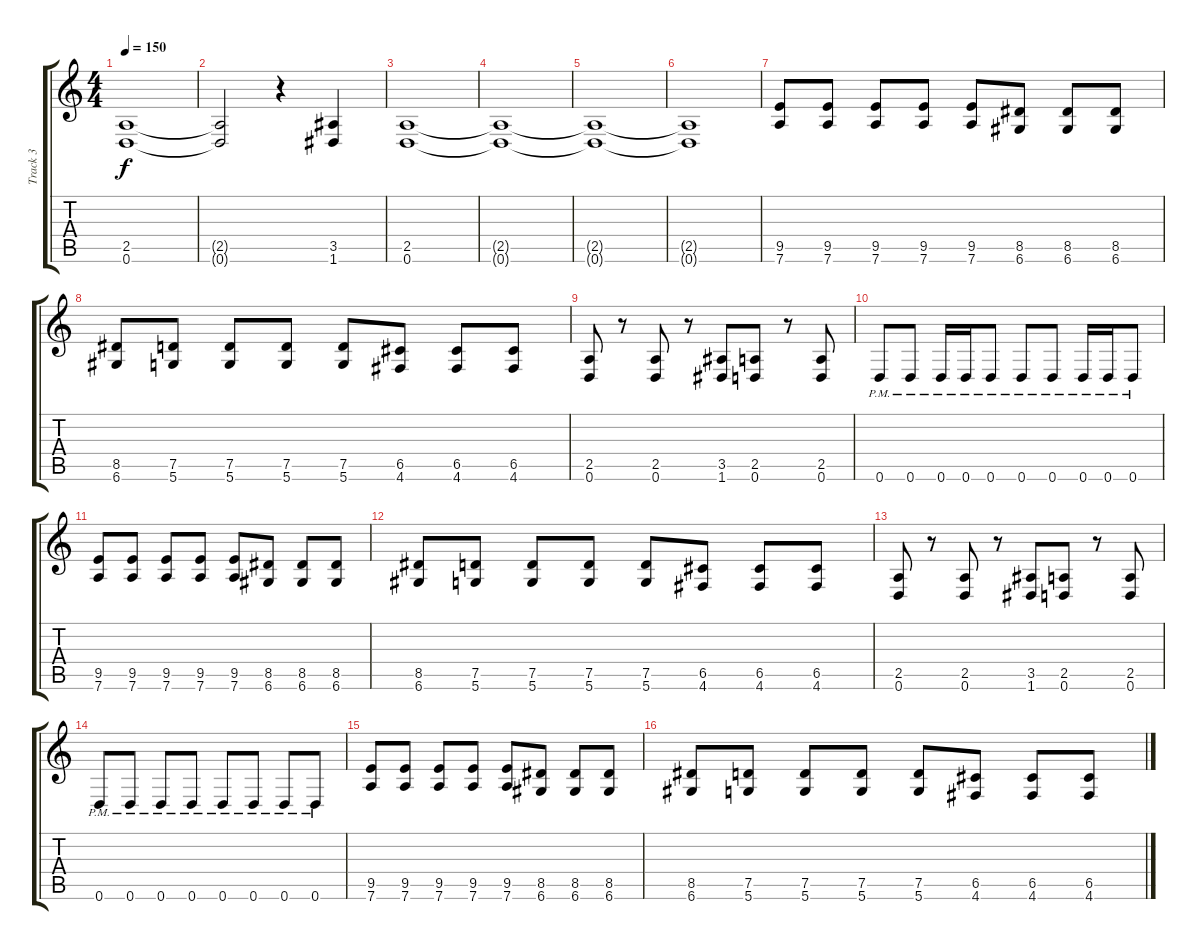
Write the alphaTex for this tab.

\track ("Track 3" "Track 3") {instrument overdrivenguitar}
\staff {score tabs}
\tuning (D4 A3 F3 C3 G2 D2) {hide}
\ts (4 4)
\tempo 150
\clef g2
\ks c
(2.5{t} 0.6{t}).1{dy f} |
(2.5{t} 0.6{t}).2 r.4 (3.5 1.6).4 |
(2.5 0.6).1 |
(2.5{t} 0.6{t}).1 |
(2.5{t} 0.6{t}).1 |
(2.5{t} 0.6{t}).1 |
(9.5 7.6).8 (9.5 7.6).8 (9.5 7.6).8 (9.5 7.6).8 (9.5 7.6).8 (8.5 6.6).8 (8.5 6.6).8 (8.5 6.6).8 |
(8.5 6.6).8 (7.5 5.6).8 (7.5 5.6).8 (7.5 5.6).8 (7.5 5.6).8 (6.5 4.6).8 (6.5 4.6).8 (6.5 4.6).8 |
(2.5 0.6).8 r.8 (2.5 0.6).8 r.8 (3.5 1.6).8 (2.5 0.6).8 r.8 (2.5 0.6).8 |
0.6{pm}.8 0.6{pm}.8 0.6{pm}.16 0.6{pm}.16 0.6{pm}.8 0.6{pm}.8 0.6{pm}.8 0.6{pm}.16 0.6{pm}.16 0.6{pm}.8 |
(9.5 7.6).8 (9.5 7.6).8 (9.5 7.6).8 (9.5 7.6).8 (9.5 7.6).8 (8.5 6.6).8 (8.5 6.6).8 (8.5 6.6).8 |
(8.5 6.6).8 (7.5 5.6).8 (7.5 5.6).8 (7.5 5.6).8 (7.5 5.6).8 (6.5 4.6).8 (6.5 4.6).8 (6.5 4.6).8 |
(2.5 0.6).8 r.8 (2.5 0.6).8 r.8 (3.5 1.6).8 (2.5 0.6).8 r.8 (2.5 0.6).8 |
0.6{pm}.8 0.6{pm}.8 0.6{pm}.8 0.6{pm}.8 0.6{pm}.8 0.6{pm}.8 0.6{pm}.8 0.6{pm}.8 |
(9.5 7.6).8 (9.5 7.6).8 (9.5 7.6).8 (9.5 7.6).8 (9.5 7.6).8 (8.5 6.6).8 (8.5 6.6).8 (8.5 6.6).8 |
(8.5 6.6).8 (7.5 5.6).8 (7.5 5.6).8 (7.5 5.6).8 (7.5 5.6).8 (6.5 4.6).8 (6.5 4.6).8 (6.5 4.6).8
